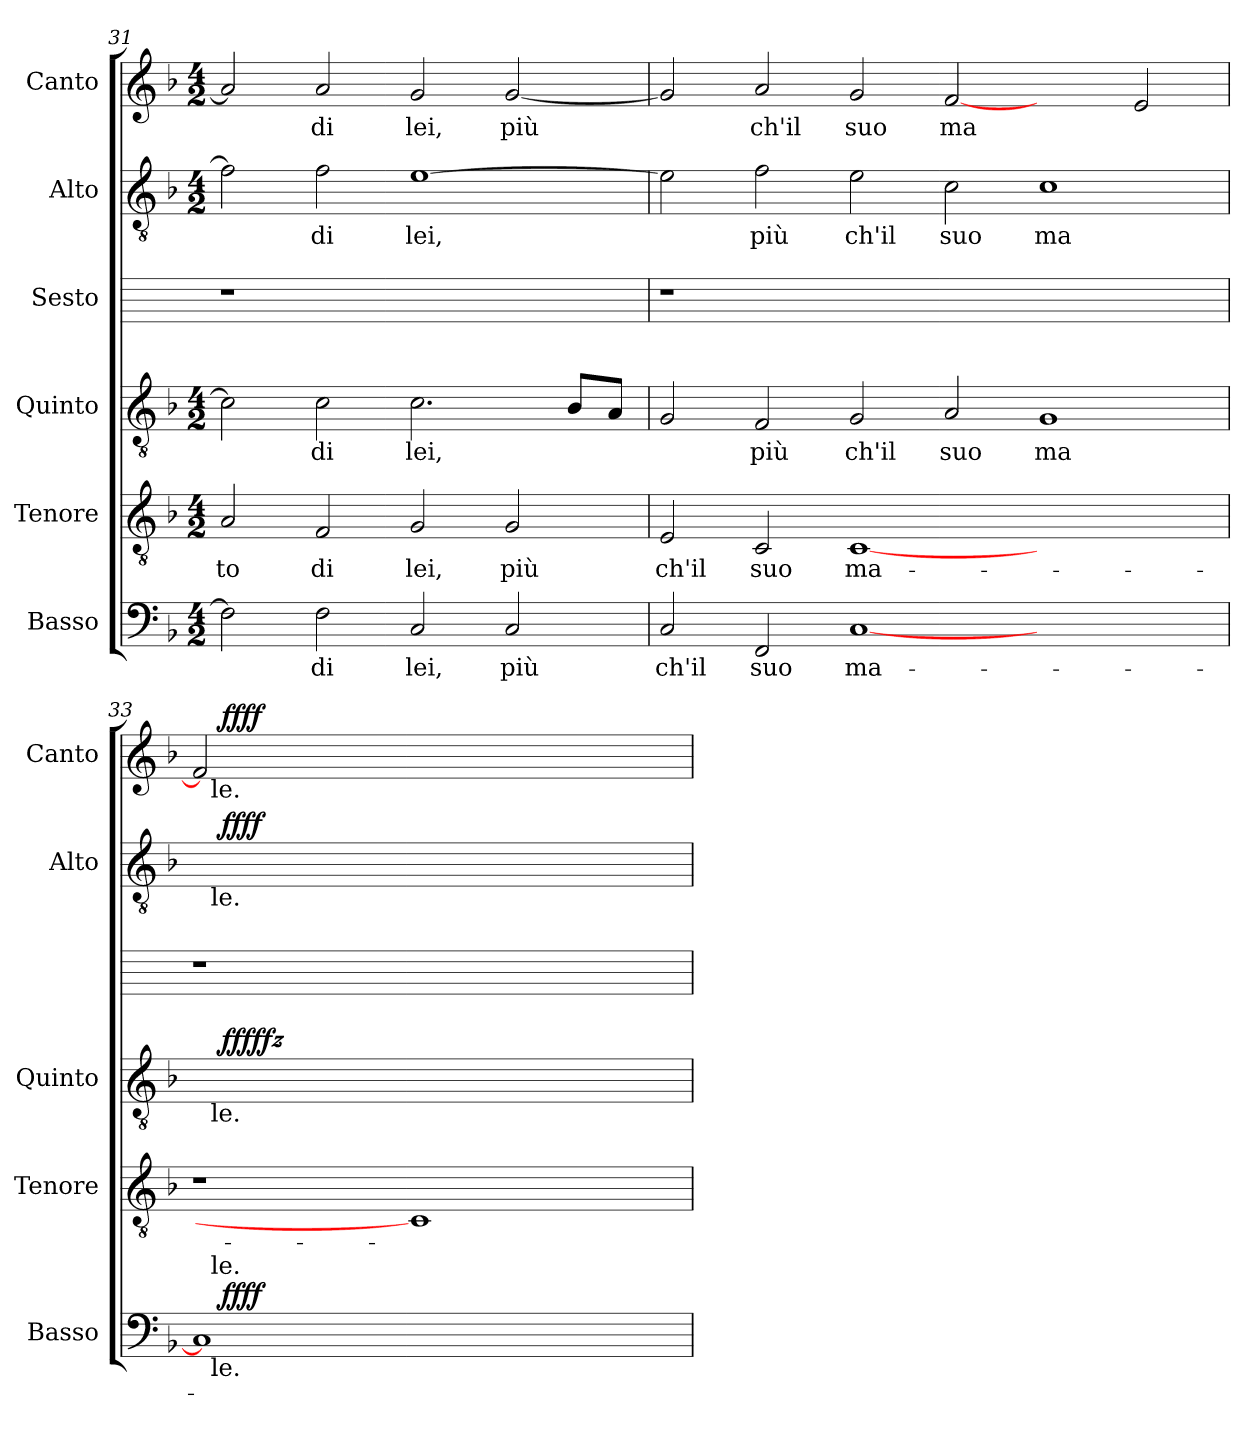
**kern	**text	**dynam	**kern	**text	**kern	**text	**dynam	**kern	**kern	**text	**dynam	**kern	**text	**dynam
*part6	*part6	*part6	*part5	*part5	*part4	*part4	*part4	*part3	*part2	*part2	*part2	*part1	*part1	*part1
*staff6	*staff6	*staff6	*staff5	*staff5	*staff4	*staff4	*staff4	*staff3	*staff2	*staff2	*staff2	*staff1	*staff1	*staff1
*I"Basso	*	*	*I"Tenore	*	*I"Quinto	*	*	*I"Sesto	*I"Alto	*	*	*I"Canto	*	*
*I'Basso	*	*	*I'Tenore	*	*I'Quinto	*	*	*	*I'Alto	*	*	*I'Canto	*	*
*clefF4	*	*	*clefGv2	*	*clefGv2	*	*	*	*clefGv2	*	*	*clefG2	*	*
*k[b-]	*	*	*k[b-]	*	*k[b-]	*	*	*	*k[b-]	*	*	*k[b-]	*	*
*F:	*	*	*F:	*	*F:	*	*	*	*F:	*	*	*F:	*	*
*M4/2	*	*	*M4/2	*	*M4/2	*	*	*	*M4/2	*	*	*M4/2	*	*
=31	=31	=31	=31	=31	=31	=31	=31	=31	=31	=31	=31	=31	=31	=31
!	!	!	!	!LO:LY:b:cj	!	!	!	!	!	!	!	!	!	!
2F\]	.	.	2A/	-to	2c\]	.	.	1r	2f\]	.	.	2a/]	.	.
!	!LO:LY:b:cj	!	!	!LO:LY:b:cj	!	!LO:LY:b:cj	!	!	!	!LO:LY:b:cj	!	!	!LO:LY:b:cj	!
2F\	di	.	2F/	di	2c\	di	.	.	2f\	di	.	2a/	di	.
!	!LO:LY:b:cj	!	!	!LO:LY:b:cj	!	!LO:LY:b	!	!	!	!LO:LY:b:cj	!	!	!LO:LY:b:cj	!
2C/	lei,	.	2G/	lei,	2.c\	lei,	.	1ryy	[>1e	lei,	.	2g/	lei,	.
!	!LO:LY:b:cj	!	!	!LO:LY:b:cj	!	!	!	!	!	!	!	!	!LO:LY:b	!
2C/	più	.	2G/	più	.	.	.	.	.	.	.	[<2g/	più	.
.	.	.	.	.	8B-/L	.	.	.	.	.	.	.	.	.
.	.	.	.	.	8A/J	.	.	.	.	.	.	.	.	.
=32	=32	=32	=32	=32	=32	=32	=32	=32	=32	=32	=32	=32	=32	=32
!	!LO:LY:b:cj	!	!	!LO:LY:b:cj	!	!	!	!	!	!	!	!	!	!
2C/	ch'il	.	2E/	ch'il	2G/	.	.	1r	2e\]	.	.	2g>/]	.	.
!	!LO:LY:b:cj	!	!	!LO:LY:b:cj	!	!LO:LY:b:cj	!	!	!	!LO:LY:b:cj	!	!	!LO:LY:b:cj	!
2FF/	suo	.	2C/	suo	2F/	più	.	.	2f\	più	.	2a/	ch'il	.
!	!LO:LY:b:cj	!	!	!LO:LY:b:cj	!	!LO:LY:b:cj	!	!	!	!LO:LY:b:cj	!	!	!LO:LY:b:cj	!
[1C	ma-	.	[1C	ma-	2G/	ch'il	.	0ryy	2e\	ch'il	.	2g/	suo	.
!	!	!	!	!	!	!LO:LY:b:cj	!	!	!	!LO:LY:b:cj	!	!	!LO:LY:b:cj	!
.	.	.	.	.	2A/	suo	.	.	2c\	suo	.	[2f	ma	.
!	!	!	!	!	!	!LO:LY:b:cj	!	!	!	!LO:LY:b:cj	!	!	!	!
1ryy	.	.	1ryy	.	1G	ma-	.	.	1c	ma-	.	2ryy	.	.
.	.	.	.	.	.	.	.	.	.	.	.	2e/	.	.
=33	=33	=33	=33	=33	=33	=33	=33	=33	=33	=33	=33	=33	=33	=33
*^	*	*	*	*	*	*	*	*	*	*	*	*^	*	*
*	*^	*	*	*	*	*	*	*	*	*	*	*	*	*^	*	*
1C]	32.ryy	32ryy	.	.	1r	.	32ryy	.	.	1r	32ryy	.	.	2f]	32.ryy	32ryy	.	.
!	!	!	!	!	!	!	!	!	!	!	!	!	!	!	!	!LO:TX:b:t=le.	!	!
!	!	!	!	!	!	!	!	!	!	!	!LO:TX:b:t=le.	!	!	!	!	!	!	!
!	!	!	!	!	!	!	!LO:TX:b:t=le.	!	!	!	!	!	!	!	!	!	!	!
!	!	!LO:TX:b:t=le.	!	!	!	!	!	!	!	!	!	!	!	!	!	!	!	!
!	!	!LO:TX:a:t=le.	!	!	!	!	!	!	!	!	!	!	!	!	!	!	!	!
.	.	1ryy	.	.	.	.	64ryy	.	.	.	64ryy	.	.	.	.	1ryy	.	.
!	!	!	!	!LO:DY:b	!	!	!	!	!LO:DY:b	!	!	!	!	!	!	!	!	!
!	!	!	!	!	!	!	!	!	!LO:DY:n=1:b	!	!	!	!LO:DY:b	!	!	!	!	!LO:DY:b
.	1ryy	.	.	ffff	.	.	1ryy	.	ffff fz	.	1ryy	.	ffff	.	1ryy	.	.	ffff
.	.	.	.	.	.	.	.	.	.	.	.	.	.	1.ryy	.	.	.	.
1ryy	.	.	.	.	1C]	.	.	.	.	1ryy	.	.	.	.	.	.	.	.
.	.	2ryy	.	.	.	.	.	.	.	.	.	.	.	.	.	2ryy	.	.
.	2ryy	.	.	.	.	.	2ryy	.	.	.	2ryy	.	.	.	2ryy	.	.	.
.	.	4...ryy	.	.	.	.	.	.	.	.	.	.	.	.	.	4...ryy	.	.
.	4ryy	.	.	.	.	.	4ryy	.	.	.	4ryy	.	.	.	4ryy	.	.	.
.	8ryy	.	.	.	.	.	8ryy	.	.	.	8ryy	.	.	.	8ryy	.	.	.
.	16ryy	.	.	.	.	.	16ryy	.	.	.	16ryy	.	.	.	16ryy	.	.	.
.	64ryy	.	.	.	.	.	64ryy	.	.	.	64ryy	.	.	.	64ryy	.	.	.
*v	*v	*v	*	*	*	*	*	*	*	*	*	*	*	*v	*v	*v	*	*
=	=!	=!	=	=!	=	=!	=!	=	=	=!	=!	=!	=!	=!
*-	*-	*-	*-	*-	*-	*-	*-	*-	*-	*-	*-	*-	*-	*-
